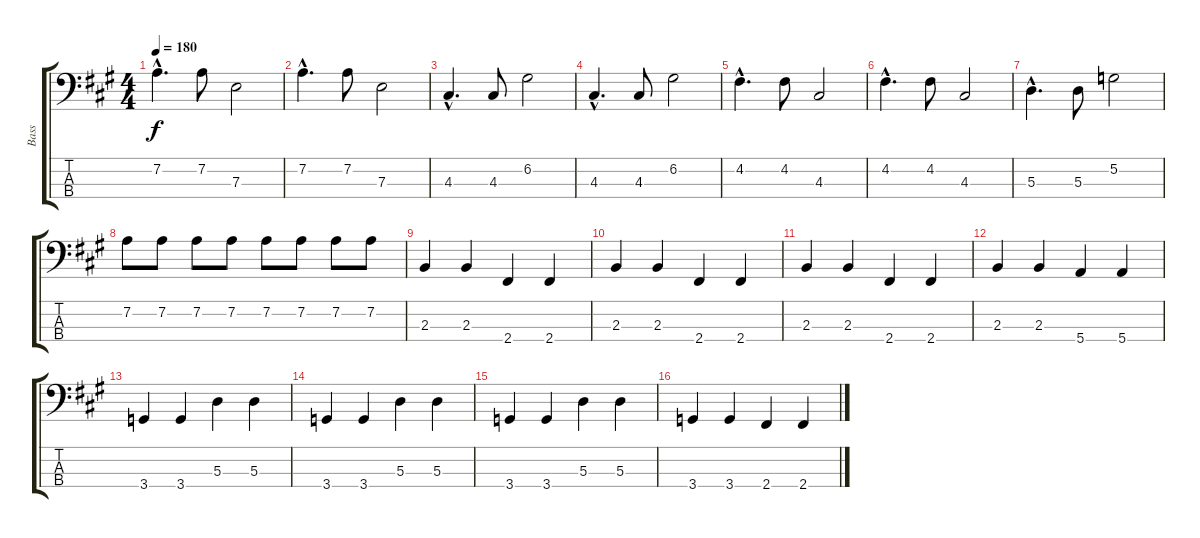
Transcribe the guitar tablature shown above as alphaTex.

\track ("Bass" "Bass") {instrument electricbassfinger}
\staff {score tabs}
\tuning (G2 D2 A1 E1) {hide}
\ts (4 4)
\tempo 180
\clef f4
\ks a
7.2{hac}.4{d dy f} 7.2.8 7.3.2 |
7.2{hac}.4{d} 7.2.8 7.3.2 |
4.3{hac}.4{d} 4.3.8 6.2.2 |
4.3{hac}.4{d} 4.3.8 6.2.2 |
4.2{hac}.4{d} 4.2.8 4.3.2 |
4.2{hac}.4{d} 4.2.8 4.3.2 |
5.3{hac}.4{d} 5.3.8 5.2.2 |
7.2.8 7.2.8 7.2.8 7.2.8 7.2.8 7.2.8 7.2.8 7.2.8 |
2.3.4 2.3.4 2.4.4 2.4.4 |
2.3.4 2.3.4 2.4.4 2.4.4 |
2.3.4 2.3.4 2.4.4 2.4.4 |
2.3.4 2.3.4 5.4.4 5.4.4 |
3.4.4 3.4.4 5.3.4 5.3.4 |
3.4.4 3.4.4 5.3.4 5.3.4 |
3.4.4 3.4.4 5.3.4 5.3.4 |
3.4.4 3.4.4 2.4.4 2.4.4
